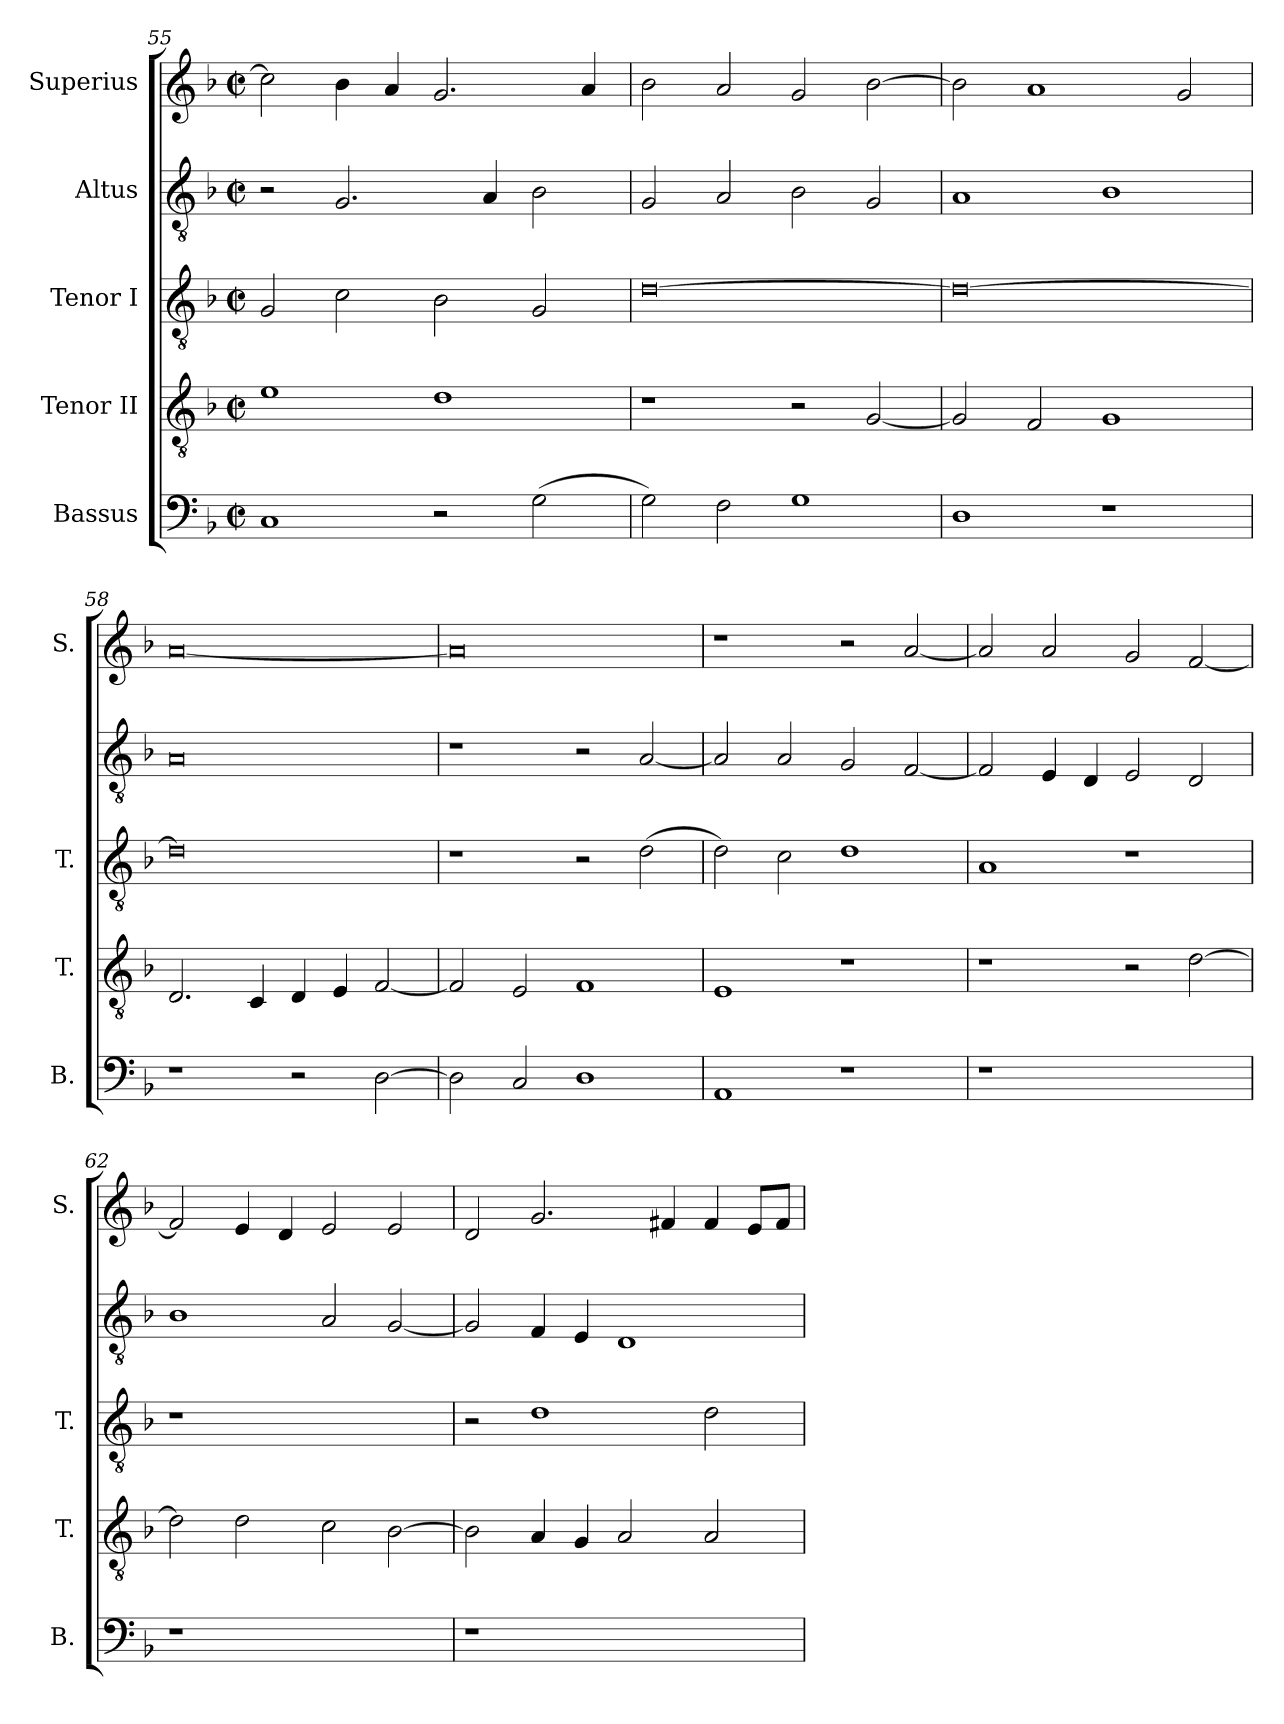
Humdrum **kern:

**kern	**kern	**kern	**kern	**kern
*part5	*part4	*part3	*part2	*part1
*staff5	*staff4	*staff3	*staff2	*staff1
*I"Bassus	*I"Tenor II	*I"Tenor I	*I"Altus	*I"Superius
*I'B.	*I'T.	*I'T.	*	*I'S.
*clefF4	*clefGv2	*clefGv2	*clefGv2	*clefG2
*	*ITrd7c12	*ITrd7c12	*ITrd7c12	*
*k[b-]	*k[b-]	*k[b-]	*k[b-]	*k[b-]
*F:	*F:	*F:	*F:	*F:
*M2/2	*M2/2	*M2/2	*M2/2	*M2/2
*met(c|)	*met(c|)	*met(c|)	*met(c|)	*met(c|)
=55	=55	=55	=55	=55
1Ci	1Ei	2GGi/	2r	2cci\]
.	.	2Ci\	2.GGi/	4b-i\
.	.	.	.	4ai/
2r	1Di	2BB-i\	.	2.gi/
.	.	.	4AAi/	.
(2Gi\	.	2GGi/	2BB-i\	.
.	.	.	.	4ai/
!!LO:LB:g=z
=56	=56	=56	=56	=56
2Gi\)	1r	[>0Di	2GGi/	2b-i\
2Fi\	.	.	2AAi/	2ai/
1Gi	2r	.	2BB-i\	2gi/
.	[<2GGi/	.	2GGi/	[>2b-i\
=57	=57	=57	=57	=57
1Di	2GGi/]	0Di_>	1AAi	2b-i\]
.	2FFi/	.	.	1ai
1r	1GGi	.	1BB-i	.
.	.	.	.	2gi/
=58	=58	=58	=58	=58
1r	2.DDi/	0Di]	0AAi	[<0ai
.	4CCi/	.	.	.
2r	4DDi/	.	.	.
.	4EEi/	.	.	.
[>2Di\	[<2FFi/	.	.	.
=59	=59	=59	=59	=59
2Di\]	2FFi/]	1r	1r	0ai]
2Ci/	2EEi/	.	.	.
1Di	1FFi	2r	2r	.
.	.	(2Di\	[<2AAi/	.
=60	=60	=60	=60	=60
1AAi	1EEi	2Di\)	2AAi/]	1r
.	.	2Ci\	2AAi/	.
1r	1r	1Di	2GGi/	2r
.	.	.	[<2FFi/	[<2ai/
!!LO:PB:g=z
=61	=61	=61	=61	=61
!LO:N:vis=1	!	!	!	!
1r	1r	1AAi	2FFi/]	2ai/]
.	.	.	4EEi/	2ai/
.	.	.	4DDi/	.
1ryy	2r	1r	2EEi/	2gi/
.	[>2Di\	.	2DDi/	[<2fi/
=62	=62	=62	=62	=62
!LO:N:vis=1	!	!LO:N:vis=1	!	!
1r	2Di\]	1r	1BB-i	2fi/]
.	2Di\	.	.	4ei/
.	.	.	.	4di/
1ryy	2Ci\	1ryy	2AAi/	2ei/
.	[>2BB-i\	.	[<2GGi/	2ei/
=63	=63	=63	=63	=63
!LO:N:vis=1	!	!	!	!
1r	2BB-i\]	2r	2GGi/]	2di/
.	4AAi/	1Di	4FFi/	2.gi/
.	4GGi/	.	4EEi/	.
1ryy	2AAi/	.	1DDi	.
.	.	.	.	4f#Xi/
.	2AAi/	2Di\	.	4f#i/
.	.	.	.	8ei/L
.	.	.	.	8f#i/J
=	=	=	=	=
*-	*-	*-	*-	*-
